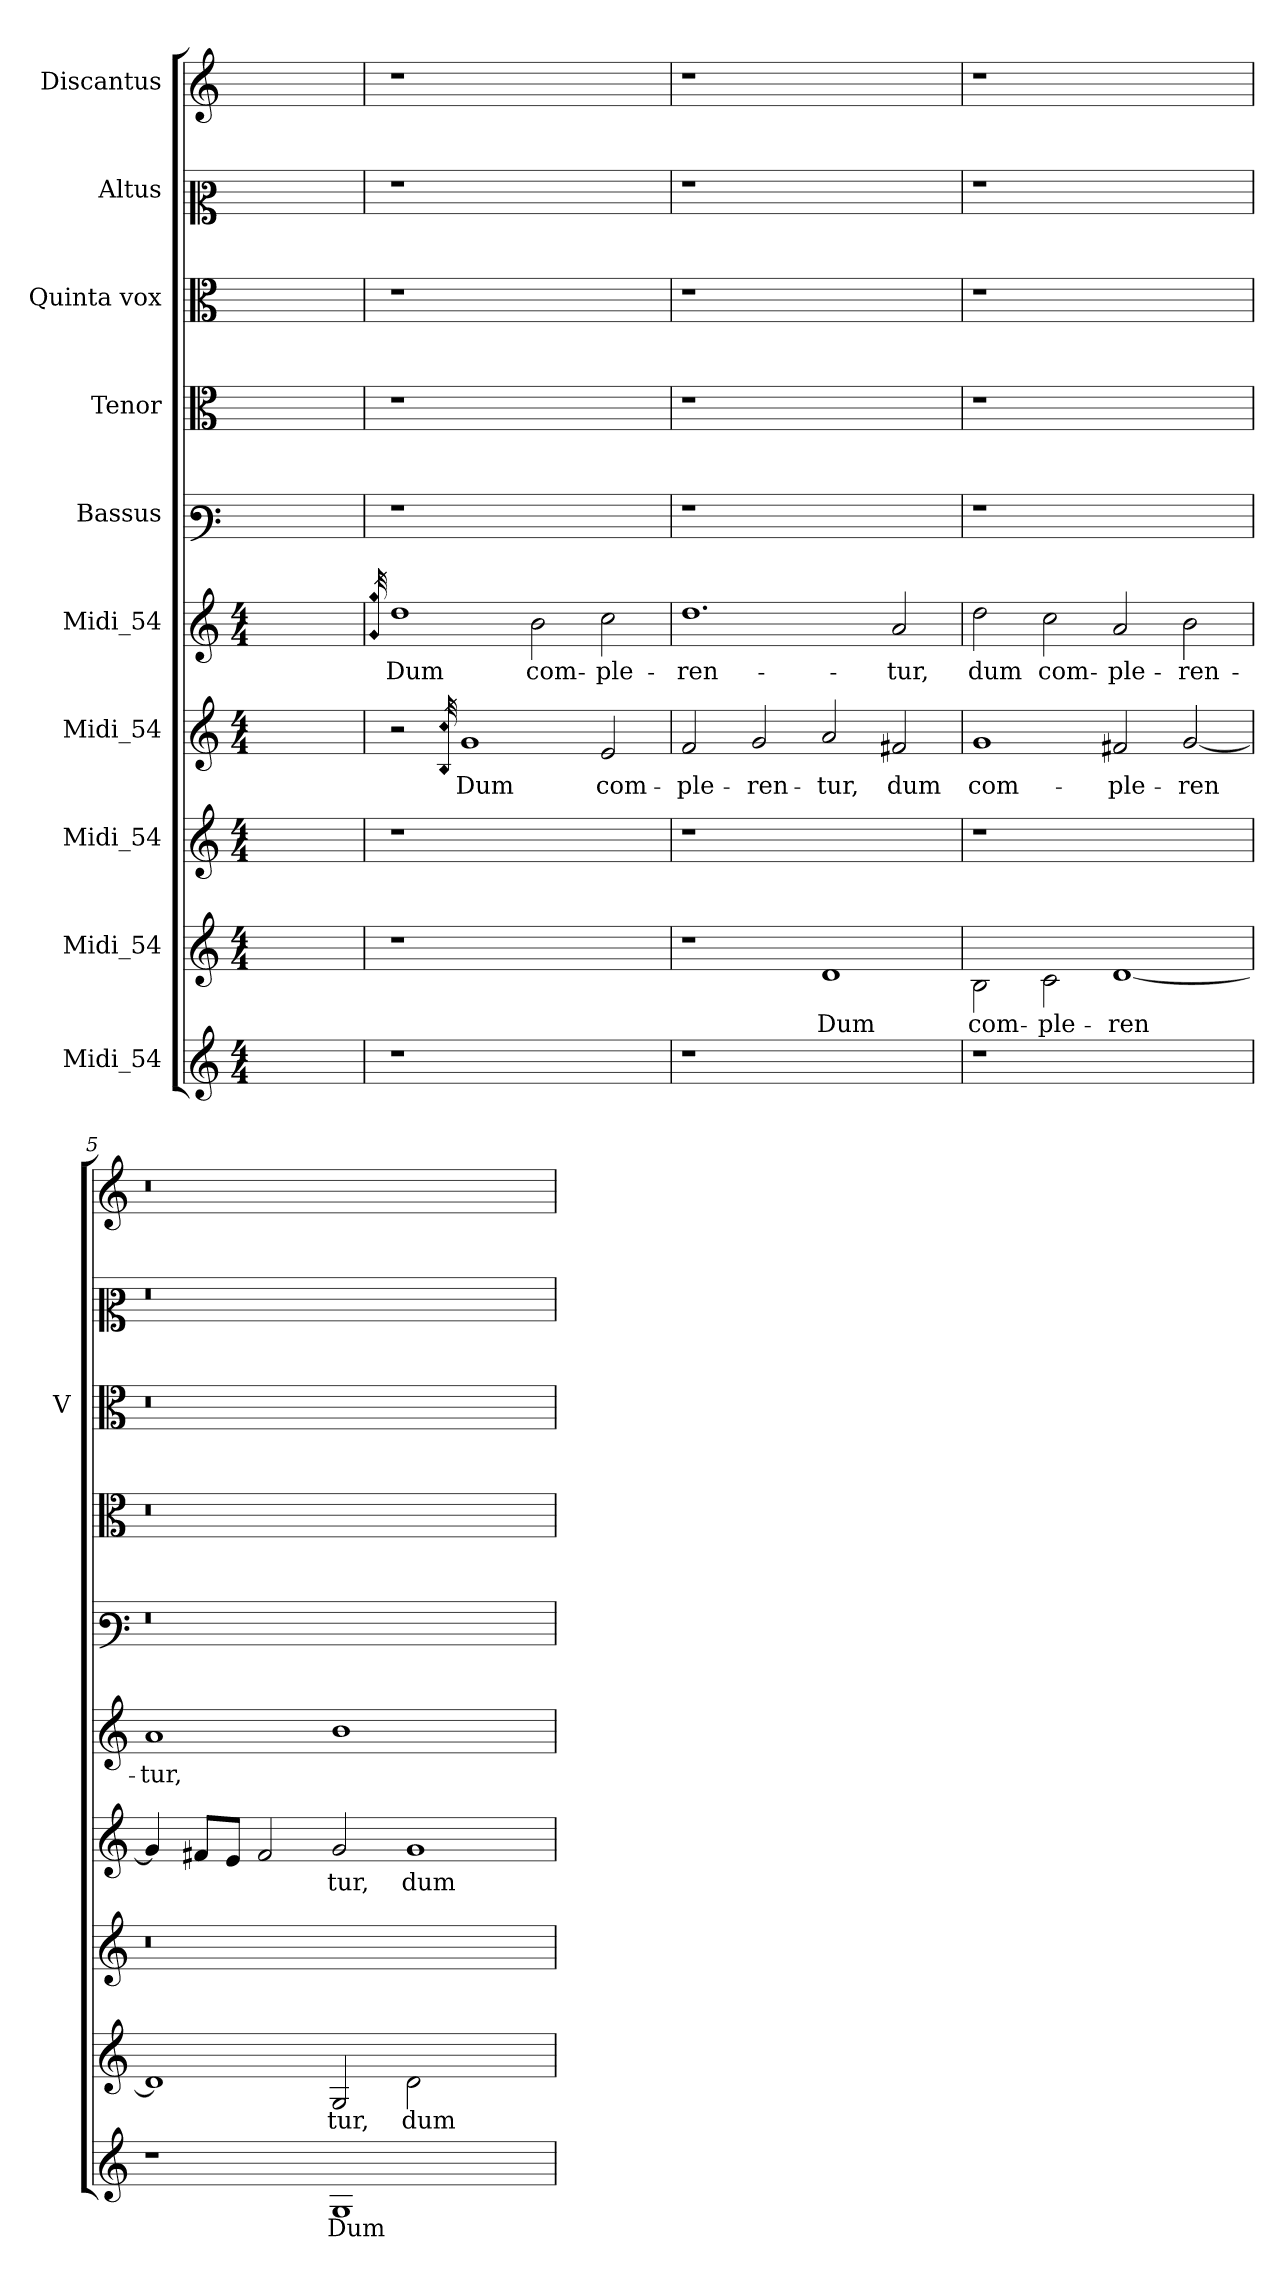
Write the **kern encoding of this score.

**kern	**text	**kern	**text	**kern	**kern	**text	**kern	**text	**kern	**kern	**kern	**kern	**kern
*part10	*part10	*part9	*part9	*part8	*part7	*part7	*part6	*part6	*part5	*part4	*part3	*part2	*part1
*staff10	*staff10	*staff9	*staff9	*staff8	*staff7	*staff7	*staff6	*staff6	*staff5	*staff4	*staff3	*staff2	*staff1
*I"Midi_54	*	*I"Midi_54	*	*I"Midi_54	*I"Midi_54	*	*I"Midi_54	*	*I"Bassus	*I"Tenor	*I"Quinta vox	*I"Altus	*I"Discantus
*	*	*	*	*	*	*	*	*	*	*	*I'V	*	*
*clefG2	*	*clefG2	*	*clefG2	*clefG2	*	*clefG2	*	*clefF3	*clefC3	*clefC3	*clefC2	*clefG2
*k[]	*	*k[]	*	*k[]	*k[]	*	*k[]	*	*k[]	*k[]	*k[]	*k[]	*k[]
*M4/4	*	*M4/4	*	*M4/4	*M4/4	*	*M4/4	*	*	*	*	*	*
*MM140	*	*MM140	*	*MM140	*MM140	*	*MM140	*	*MM140	*MM140	*MM140	*MM140	*MM140
=1	=1	=1	=1	=1	=1	=1	=1	=1	=1	=1	=1	=1	=1
1ryy	.	1ryy	.	1ryy	1ryy	.	1ryy	.	1ryy	1ryy	1ryy	1ryy	1ryy
!!LO:PB:g=z
=2	=2	=2	=2	=2	=2	=2	=2	=2	=2	=2	=2	=2	=2
!	!	!	!	!	!	!	!LO:N:n=1:head=diamond	!	!	!	!	!	!
!	!	!	!	!	!	!	!LO:N:n=2:head=diamond	!	!	!	!	!	!
.	.	.	.	.	.	.	32qg/ 32qgg/	.	.	.	.	.	.
!	!	!	!	!	!	!	!	!LO:LY:b	!	!	!	!	!
1r	.	1r	.	1r	2r	.	1dd	Dum	1r	1r	1r	1r	1r
!	!	!	!	!	!LO:N:n=1:head=diamond	!	!	!	!	!	!	!	!
!	!	!	!	!	!LO:N:n=2:head=diamond	!	!	!	!	!	!	!	!
.	.	.	.	.	32qB/ 32qcc/	.	.	.	.	.	.	.	.
!	!	!	!	!	!	!LO:LY:b	!	!	!	!	!	!	!
.	.	.	.	.	1g	Dum	.	.	.	.	.	.	.
!	!	!	!	!	!	!	!	!LO:LY:b	!	!	!	!	!
1ryy	.	1ryy	.	1ryy	.	.	2b\	com-	1ryy	1ryy	1ryy	1ryy	1ryy
!	!	!	!	!	!	!LO:LY:b	!	!LO:LY:b	!	!	!	!	!
.	.	.	.	.	2e/	com-	2cc\	-ple-	.	.	.	.	.
=3	=3	=3	=3	=3	=3	=3	=3	=3	=3	=3	=3	=3	=3
!	!	!	!	!	!	!LO:LY:b	!	!LO:LY:b	!	!	!	!	!
1r	.	1r	.	1r	2f/	-ple-	1.dd	-ren-	1r	1r	1r	1r	1r
!	!	!	!	!	!	!LO:LY:b	!	!	!	!	!	!	!
.	.	.	.	.	2g/	-ren-	.	.	.	.	.	.	.
!	!	!	!LO:LY:b	!	!	!LO:LY:b	!	!	!	!	!	!	!
1ryy	.	1d	Dum	1ryy	2a/	-tur,	.	.	1ryy	1ryy	1ryy	1ryy	1ryy
!	!	!	!	!	!	!LO:LY:b	!	!LO:LY:b	!	!	!	!	!
.	.	.	.	.	2f#X/	dum	2a/	-tur,	.	.	.	.	.
=4	=4	=4	=4	=4	=4	=4	=4	=4	=4	=4	=4	=4	=4
!	!	!	!LO:LY:b	!	!	!LO:LY:b	!	!LO:LY:b	!	!	!	!	!
1r	.	2B\	com-	1r	1g	com-	2dd\	dum	1r	1r	1r	1r	1r
!	!	!	!LO:LY:b	!	!	!	!	!LO:LY:b	!	!	!	!	!
.	.	2c\	-ple-	.	.	.	2cc\	com-	.	.	.	.	.
!	!	!	!LO:LY:b	!	!	!LO:LY:b	!	!LO:LY:b	!	!	!	!	!
1ryy	.	[1d	-ren-	1ryy	2f#X/	-ple-	2a/	-ple-	1ryy	1ryy	1ryy	1ryy	1ryy
!	!	!	!	!	!	!LO:LY:b	!	!LO:LY:b	!	!	!	!	!
.	.	.	.	.	[2g/	-ren-	2b\	-ren-	.	.	.	.	.
!!LO:PB:g=z
=5	=5	=5	=5	=5	=5	=5	=5	=5	=5	=5	=5	=5	=5
!	!	!	!LO:LY:b	!	!	!LO:LY:b	!	!LO:LY:b	!	!	!	!	!
1r	.	1d]	---	0r	4g/]	--	1a	-tur,	0r	0r	0r	0r	0r
.	.	.	.	.	8f#X/L	.	.	.	.	.	.	.	.
.	.	.	.	.	8e/J	.	.	.	.	.	.	.	.
.	.	.	.	.	2f#i/	.	.	.	.	.	.	.	.
!	!LO:LY:b	!	!LO:LY:b	!	!	!LO:LY:b	!	!	!	!	!	!	!
1G	Dum	2G/	-tur,	.	2g/	tur,	1b	.	.	.	.	.	.
!	!	!	!LO:LY:b	!	!	!LO:LY:b	!	!	!	!	!	!	!
.	.	2d\	dum	.	1g	dum	.	.	.	.	.	.	.
2ryy	.	2ryy	.	2ryy	.	.	2ryy	.	2ryy	2ryy	2ryy	2ryy	2ryy
=	=	=	=	=	=	=	=	=	=	=	=	=	=
*-	*-	*-	*-	*-	*-	*-	*-	*-	*-	*-	*-	*-	*-
